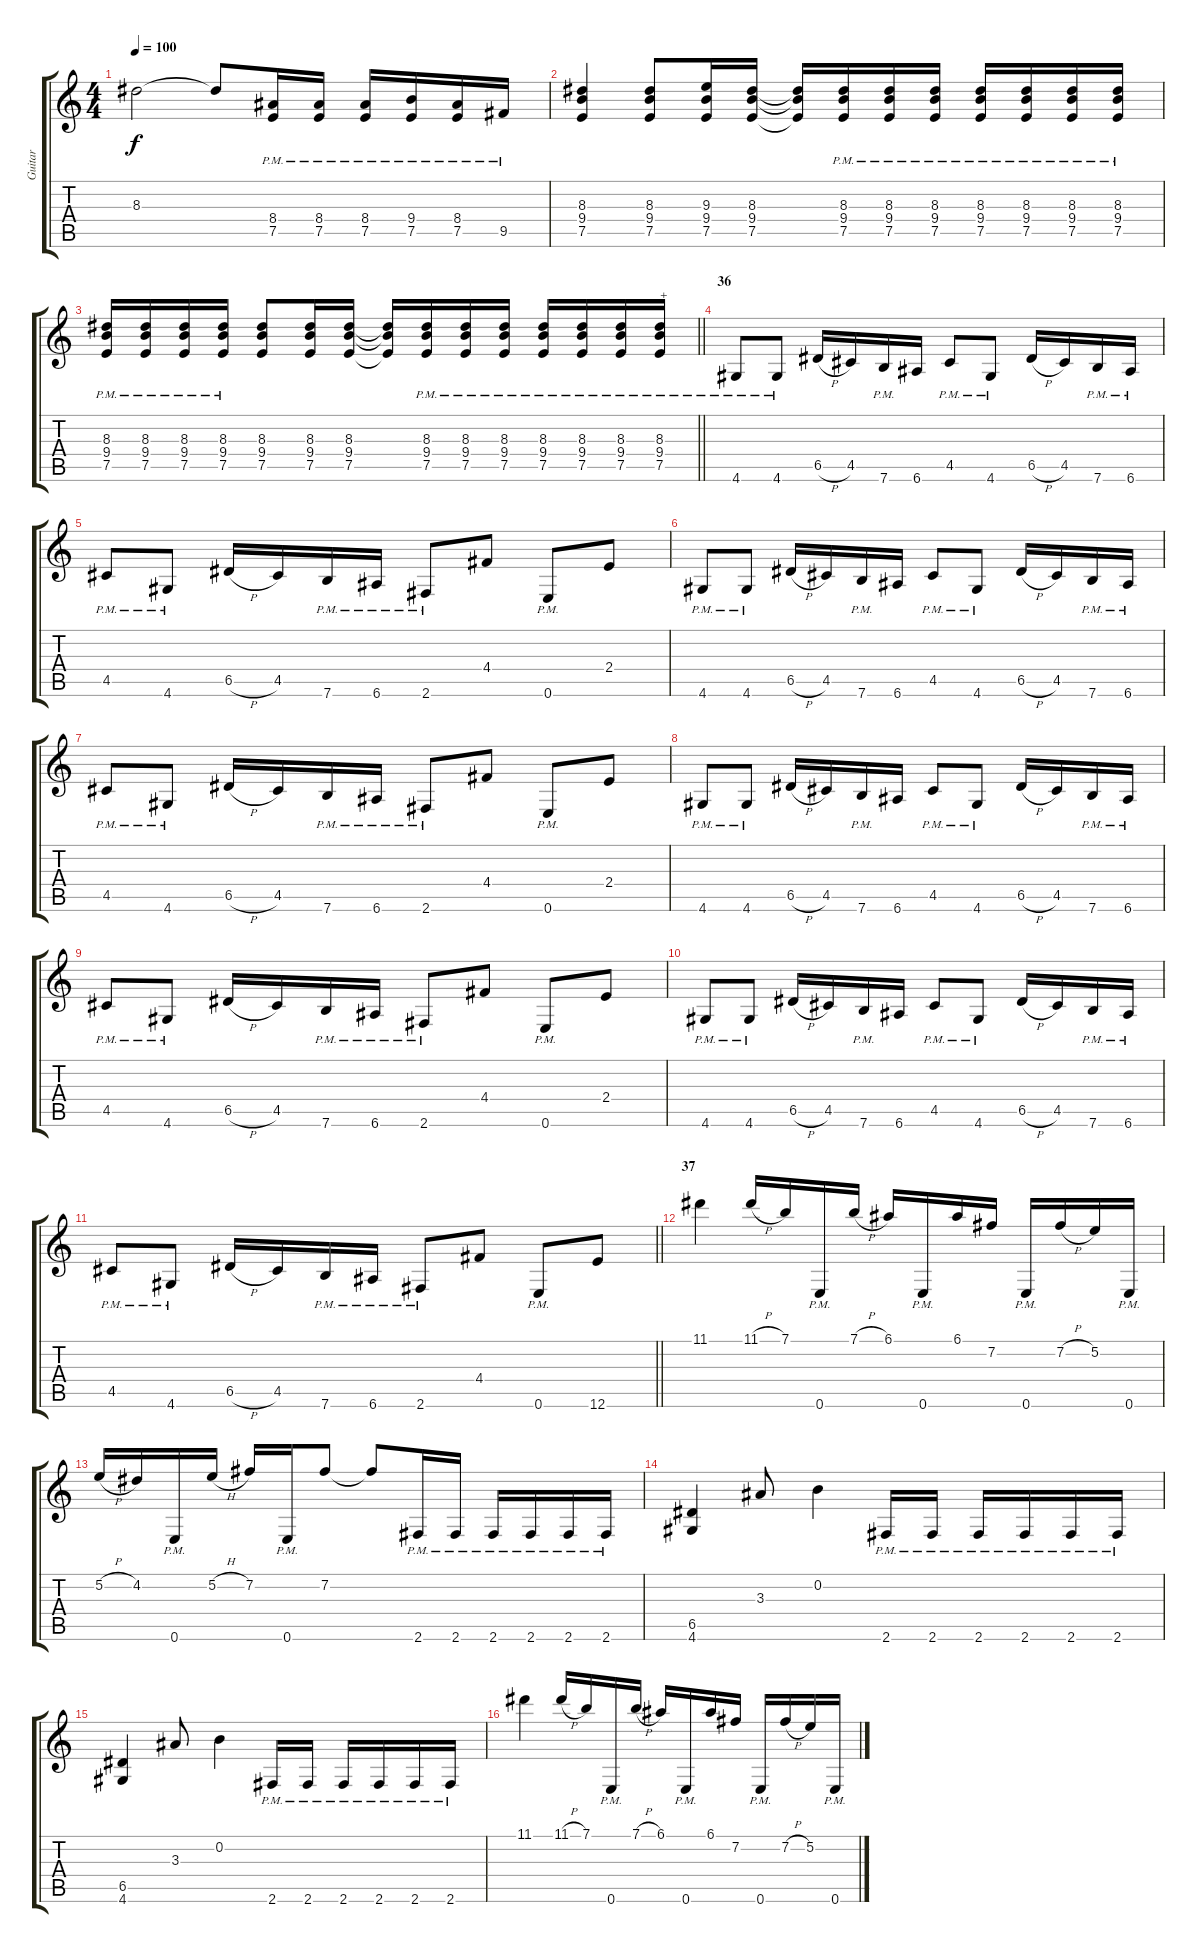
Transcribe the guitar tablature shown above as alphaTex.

\track ("Guitar" "Guitar") {instrument distortionguitar}
\staff {score tabs}
\tuning (E4 B3 G3 D3 A2 E2) {hide}
\ts (4 4)
\tempo 100
\clef g2
\ks c
8.3.2{dy f} 8.3{t}.8 (8.4{pm} 7.5{pm}).16 (8.4{pm} 7.5{pm}).16 (8.4{pm} 7.5{pm}).16 (9.4{pm} 7.5{pm}).16 (8.4{pm} 7.5{pm}).16 9.5{pm}.16 |
(8.3 9.4 7.5).4 (8.3 9.4 7.5).8 (9.3 9.4 7.5).16 (8.3 9.4 7.5).16 (8.3{t} 9.4{t} 7.5{t}).16 (8.3 9.4{pm} 7.5{pm}).16 (8.3 9.4{pm} 7.5{pm}).16 (8.3 9.4{pm} 7.5{pm}).16 (8.3 9.4{pm} 7.5{pm}).16 (8.3 9.4{pm} 7.5{pm}).16 (8.3 9.4{pm} 7.5{pm}).16 (8.3 9.4{pm} 7.5{pm}).16 |
\barLineRight lightlight
(8.3{pm} 9.4{pm} 7.5{pm}).16 (8.3{pm} 9.4{pm} 7.5{pm}).16 (8.3{pm} 9.4{pm} 7.5{pm}).16 (8.3{pm} 9.4{pm} 7.5{pm}).16 (8.3 9.4 7.5).8 (8.3 9.4 7.5).16 (8.3 9.4 7.5).16 (8.3{t} 9.4{t} 7.5{t}).16 (8.3 9.4{pm} 7.5{pm}).16 (8.3 9.4{pm} 7.5{pm}).16 (8.3 9.4{pm} 7.5{pm}).16 (8.3 9.4{pm} 7.5{pm}).16 (8.3 9.4{pm} 7.5{pm}).16 (8.3 9.4{pm} 7.5{pm}).16 (8.3 9.4{pm} 7.5{pm}).16{txt "+"} |
\section ("" "36")
4.6{pm}.8 4.6{pm}.8 6.5{h}.16 4.5.16 7.6{pm}.16 6.6.16 4.5{pm}.8 4.6{pm}.8 6.5{h}.16 4.5.16 7.6{pm}.16 6.6{pm}.16 |
4.5{pm}.8 4.6{pm}.8 6.5{h}.16 4.5.16 7.6{pm}.16 6.6{pm}.16 2.6{pm}.8 4.4.8 0.6{pm}.8 2.4.8 |
4.6{pm}.8 4.6{pm}.8 6.5{h}.16 4.5.16 7.6{pm}.16 6.6.16 4.5{pm}.8 4.6{pm}.8 6.5{h}.16 4.5.16 7.6{pm}.16 6.6{pm}.16 |
4.5{pm}.8 4.6{pm}.8 6.5{h}.16 4.5.16 7.6{pm}.16 6.6{pm}.16 2.6{pm}.8 4.4.8 0.6{pm}.8 2.4.8 |
4.6{pm}.8 4.6{pm}.8 6.5{h}.16 4.5.16 7.6{pm}.16 6.6.16 4.5{pm}.8 4.6{pm}.8 6.5{h}.16 4.5.16 7.6{pm}.16 6.6{pm}.16 |
4.5{pm}.8 4.6{pm}.8 6.5{h}.16 4.5.16 7.6{pm}.16 6.6{pm}.16 2.6{pm}.8 4.4.8 0.6{pm}.8 2.4.8 |
4.6{pm}.8 4.6{pm}.8 6.5{h}.16 4.5.16 7.6{pm}.16 6.6.16 4.5{pm}.8 4.6{pm}.8 6.5{h}.16 4.5.16 7.6{pm}.16 6.6{pm}.16 |
\barLineRight lightlight
4.5{pm}.8 4.6{pm}.8 6.5{h}.16 4.5.16 7.6{pm}.16 6.6{pm}.16 2.6{pm}.8 4.4.8 0.6{pm}.8 12.6.8 |
\section ("" "37")
11.1.4 11.1{h}.16 7.1.16 0.6{pm}.16 7.1{h}.16 6.1.16 0.6{pm}.16 6.1.16 7.2.16 0.6{pm}.16 7.2{h}.16 5.2.16 0.6{pm}.16 |
5.2{h}.16 4.2.16 0.6{pm}.16 5.2{h}.16 7.2.16 0.6{pm}.16 7.2.8 7.2{t}.8 2.6{pm}.16 2.6{pm}.16 2.6{pm}.16 2.6{pm}.16 2.6{pm}.16 2.6{pm}.16 |
(6.5 4.6).4 3.3.8 0.2.4 2.6{pm}.16 2.6{pm}.16 2.6{pm}.16 2.6{pm}.16 2.6{pm}.16 2.6{pm}.16 |
(6.5 4.6).4 3.3.8 0.2.4 2.6{pm}.16 2.6{pm}.16 2.6{pm}.16 2.6{pm}.16 2.6{pm}.16 2.6{pm}.16 |
11.1.4 11.1{h}.16 7.1.16 0.6{pm}.16 7.1{h}.16 6.1.16 0.6{pm}.16 6.1.16 7.2.16 0.6{pm}.16 7.2{h}.16 5.2.16 0.6{pm}.16
